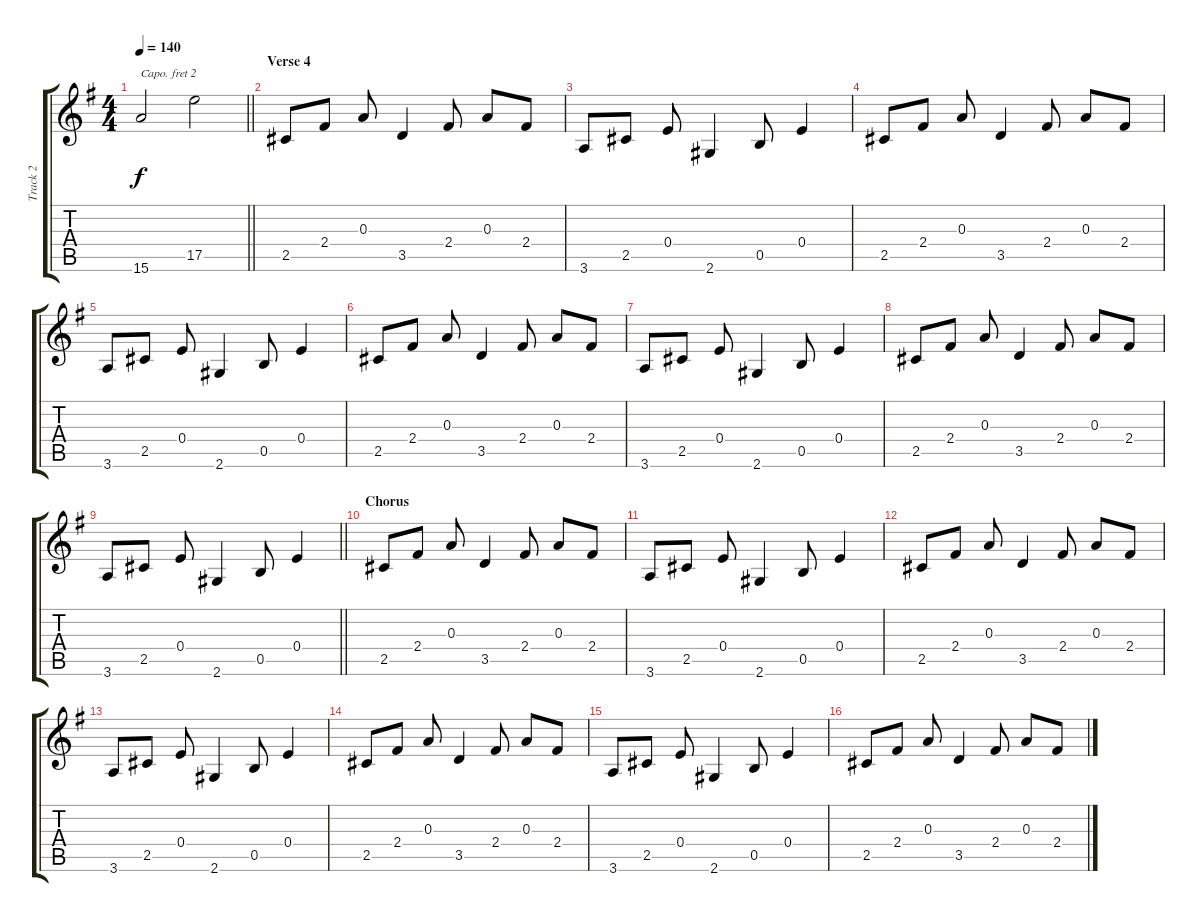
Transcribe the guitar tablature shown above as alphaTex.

\track ("Track 2" "Track 2") {instrument distortionguitar}
\staff {score tabs}
\capo 2
\tuning (E4 B3 G3 D3 A2 E2) {hide}
\ts (4 4)
\tempo 140
\clef g2
\barLineRight lightlight
\ks g
15.6.2{dy f} 17.5.2 |
\section ("" "Verse 4")
2.5.8{volume 16} 2.4.8 0.3.8 3.5.4 2.4.8 0.3.8 2.4.8 |
3.6.8 2.5.8 0.4.8 2.6.4 0.5.8 0.4.4 |
2.5.8 2.4.8 0.3.8 3.5.4 2.4.8 0.3.8 2.4.8 |
3.6.8 2.5.8 0.4.8 2.6.4 0.5.8 0.4.4 |
2.5.8 2.4.8 0.3.8 3.5.4 2.4.8 0.3.8 2.4.8 |
3.6.8 2.5.8 0.4.8 2.6.4 0.5.8 0.4.4 |
2.5.8 2.4.8 0.3.8 3.5.4 2.4.8 0.3.8 2.4.8 |
\barLineRight lightlight
3.6.8 2.5.8 0.4.8 2.6.4 0.5.8 0.4.4 |
\section ("" "Chorus")
2.5.8 2.4.8 0.3.8 3.5.4 2.4.8 0.3.8 2.4.8 |
3.6.8 2.5.8 0.4.8 2.6.4 0.5.8 0.4.4 |
2.5.8 2.4.8 0.3.8 3.5.4 2.4.8 0.3.8 2.4.8 |
3.6.8 2.5.8 0.4.8 2.6.4 0.5.8 0.4.4 |
2.5.8 2.4.8 0.3.8 3.5.4 2.4.8 0.3.8 2.4.8 |
3.6.8 2.5.8 0.4.8 2.6.4 0.5.8 0.4.4 |
2.5.8 2.4.8 0.3.8 3.5.4 2.4.8 0.3.8 2.4.8
